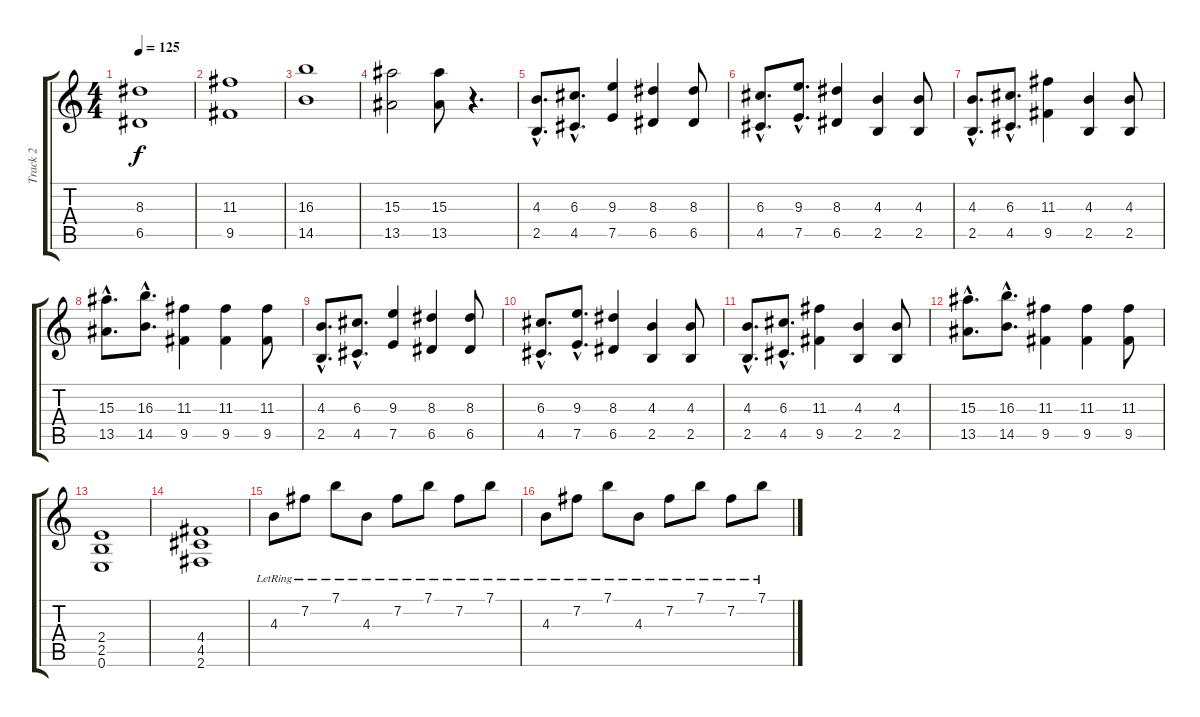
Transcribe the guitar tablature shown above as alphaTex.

\track ("Track 2" "Track 2") {instrument distortionguitar}
\staff {score tabs}
\tuning (E4 B3 G3 D3 A2 E2) {hide}
\ts (4 4)
\tempo 125
\clef g2
\ks c
(8.3 6.5).1{dy f} |
(11.3 9.5).1 |
(16.3 14.5).1 |
(15.3 13.5).2 (15.3 13.5).8 r.4{d} |
(4.3{hac} 2.5{hac}).8{d} (6.3{hac} 4.5{hac}).8{d} (9.3 7.5).4 (8.3 6.5).4 (8.3 6.5).8 |
(6.3{hac} 4.5{hac}).8{d} (9.3{hac} 7.5{hac}).8{d} (8.3 6.5).4 (4.3 2.5).4 (4.3 2.5).8 |
(4.3{hac} 2.5{hac}).8{d} (6.3{hac} 4.5{hac}).8{d} (11.3 9.5).4 (4.3 2.5).4 (4.3 2.5).8 |
(15.3{hac} 13.5{hac}).8{d} (16.3{hac} 14.5{hac}).8{d} (11.3 9.5).4 (11.3 9.5).4 (11.3 9.5).8 |
(4.3{hac} 2.5{hac}).8{d} (6.3{hac} 4.5{hac}).8{d} (9.3 7.5).4 (8.3 6.5).4 (8.3 6.5).8 |
(6.3{hac} 4.5{hac}).8{d} (9.3{hac} 7.5{hac}).8{d} (8.3 6.5).4 (4.3 2.5).4 (4.3 2.5).8 |
(4.3{hac} 2.5{hac}).8{d} (6.3{hac} 4.5{hac}).8{d} (11.3 9.5).4 (4.3 2.5).4 (4.3 2.5).8 |
(15.3{hac} 13.5{hac}).8{d} (16.3{hac} 14.5{hac}).8{d} (11.3 9.5).4 (11.3 9.5).4 (11.3 9.5).8 |
(2.4 2.5 0.6).1 |
(4.4 4.5 2.6).1 |
4.3{lr}.8{instrument electricguitarclean} 7.2{lr}.8 7.1{lr}.8 4.3{lr}.8 7.2{lr}.8 7.1{lr}.8 7.2{lr}.8 7.1{lr}.8 |
4.3{lr}.8 7.2{lr}.8 7.1{lr}.8 4.3{lr}.8 7.2{lr}.8 7.1{lr}.8 7.2{lr}.8 7.1{lr}.8
